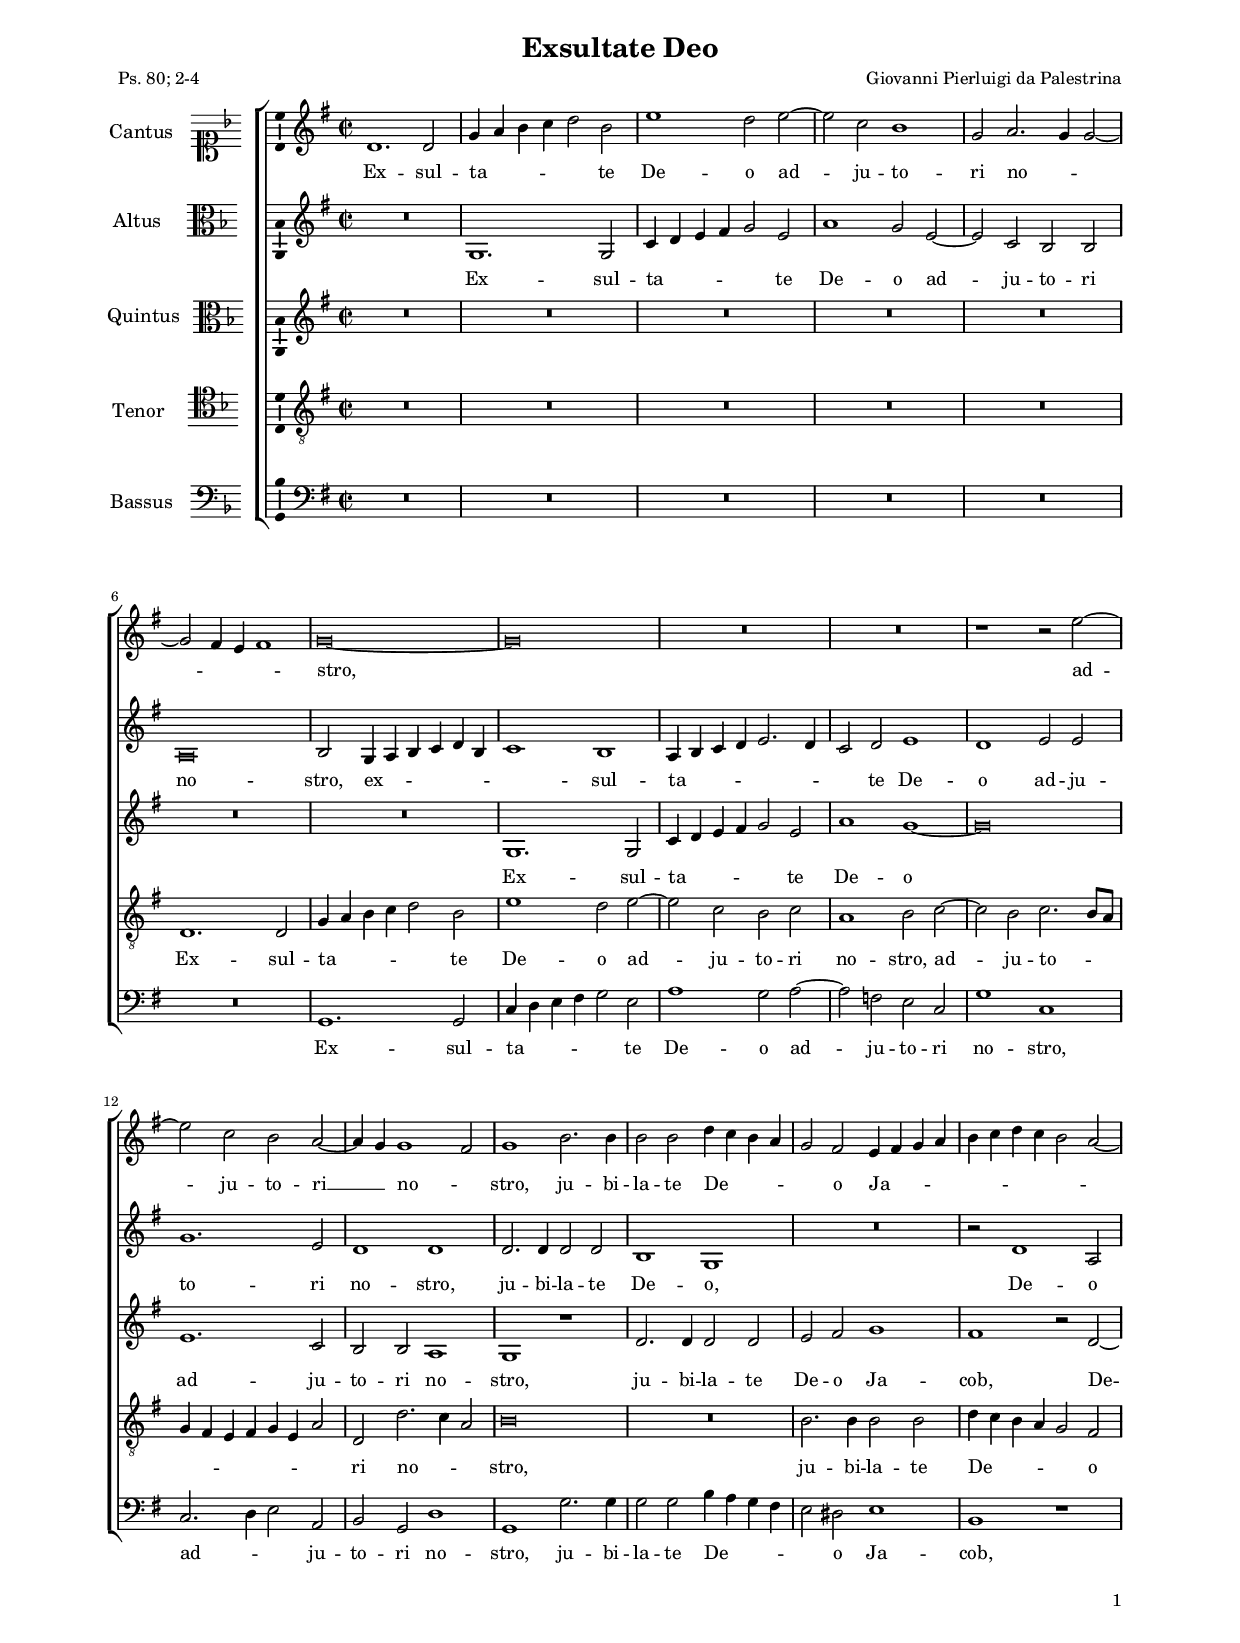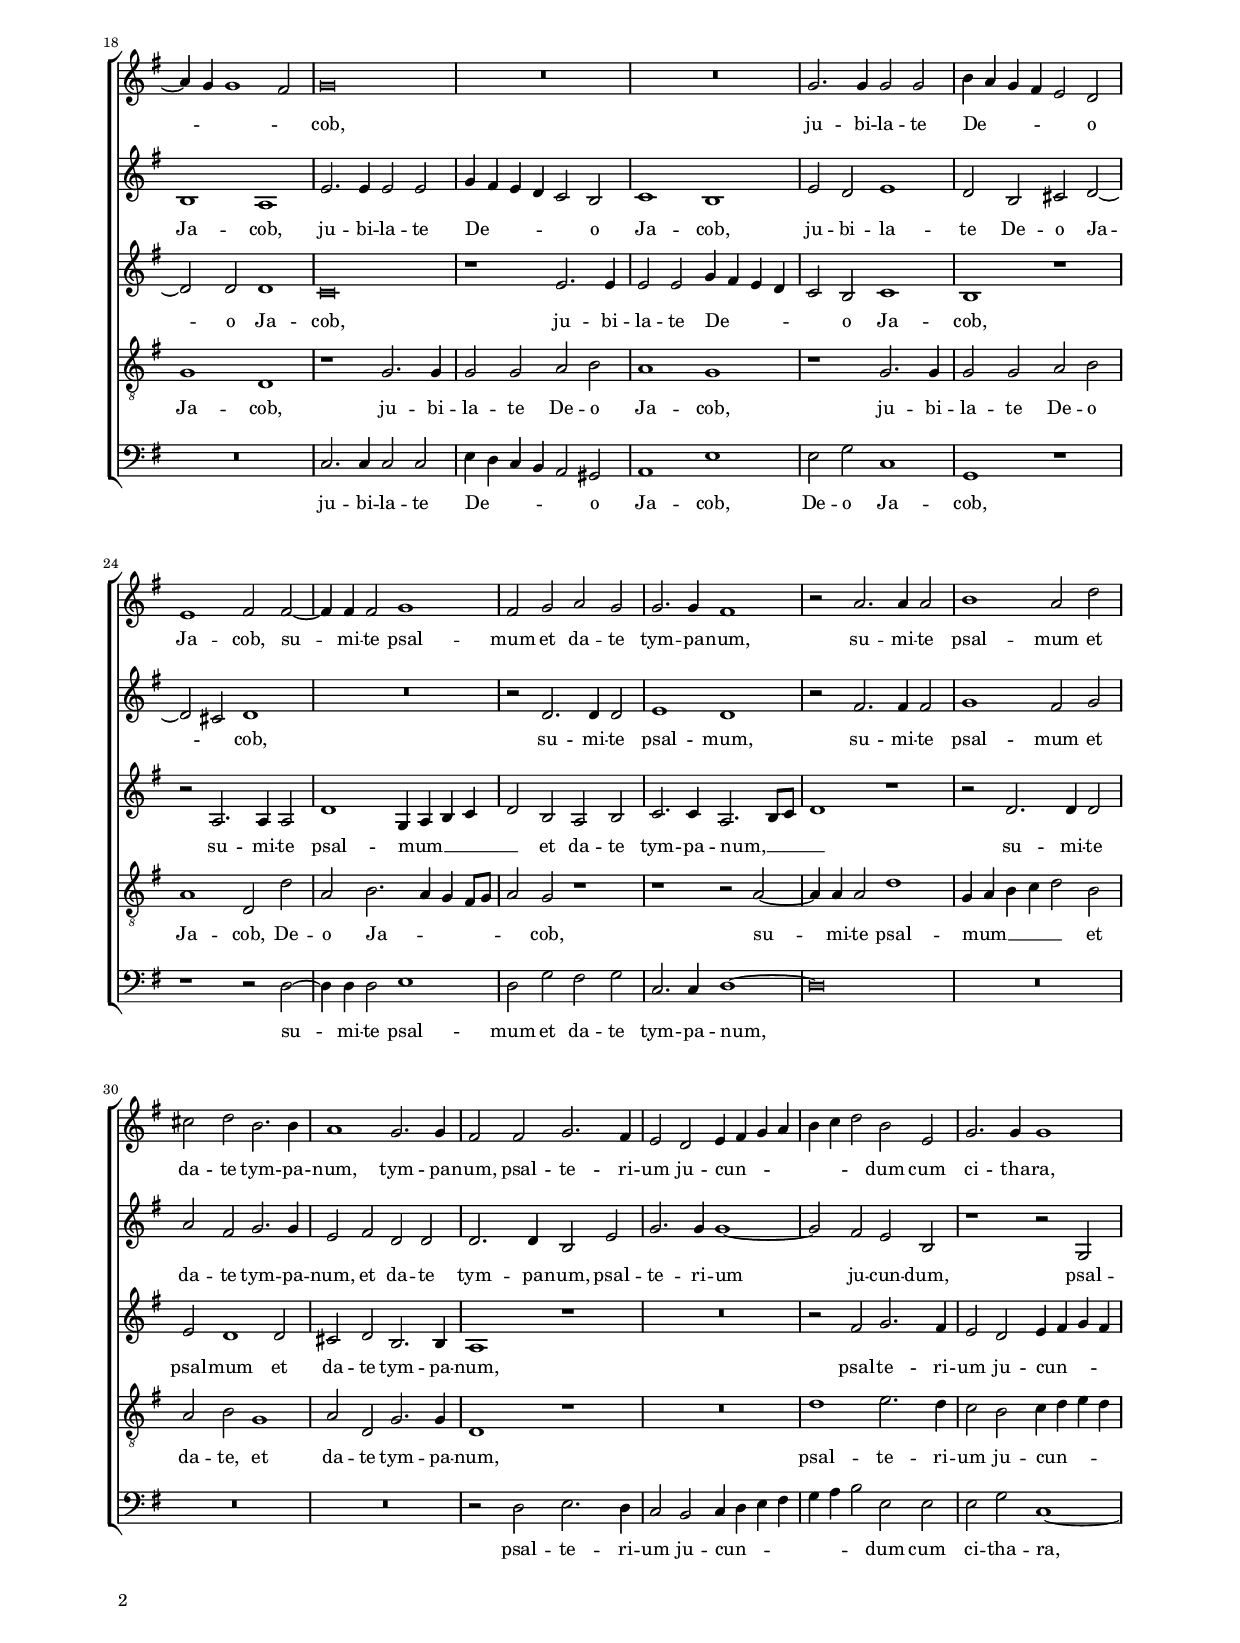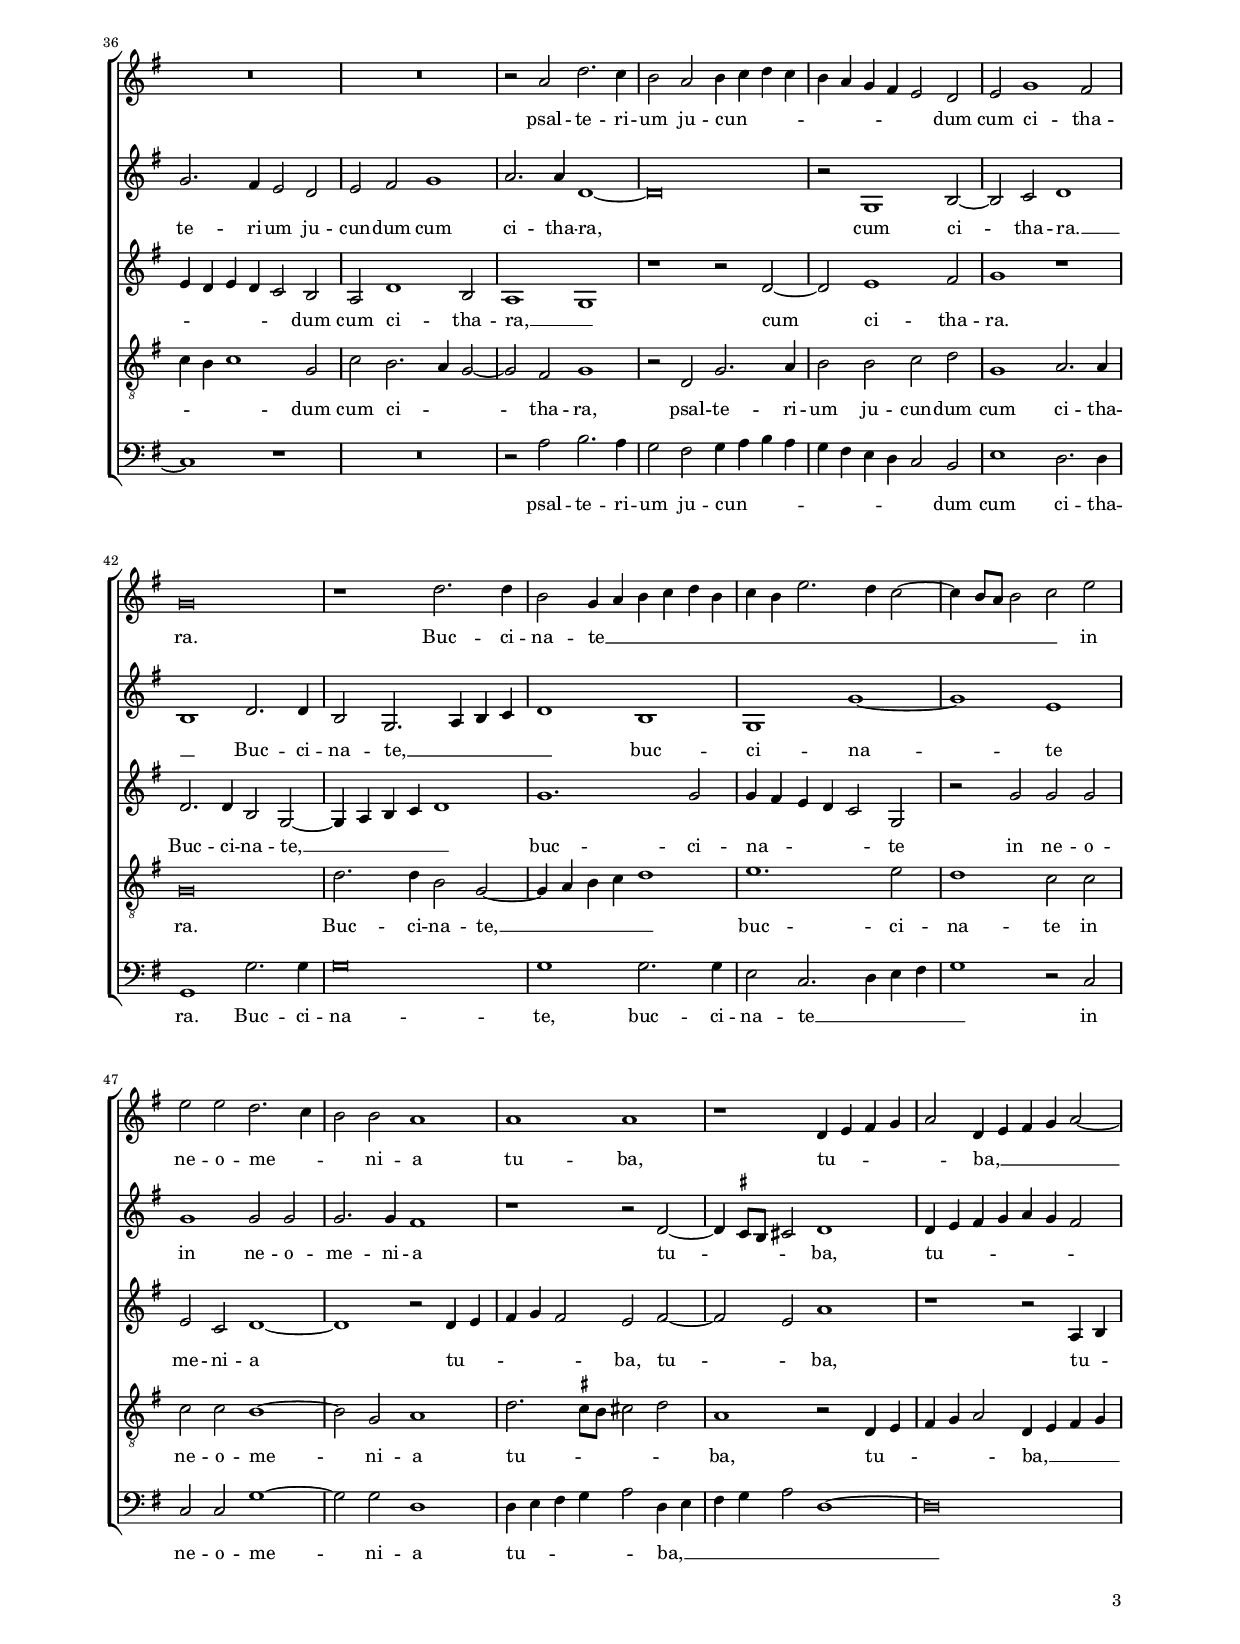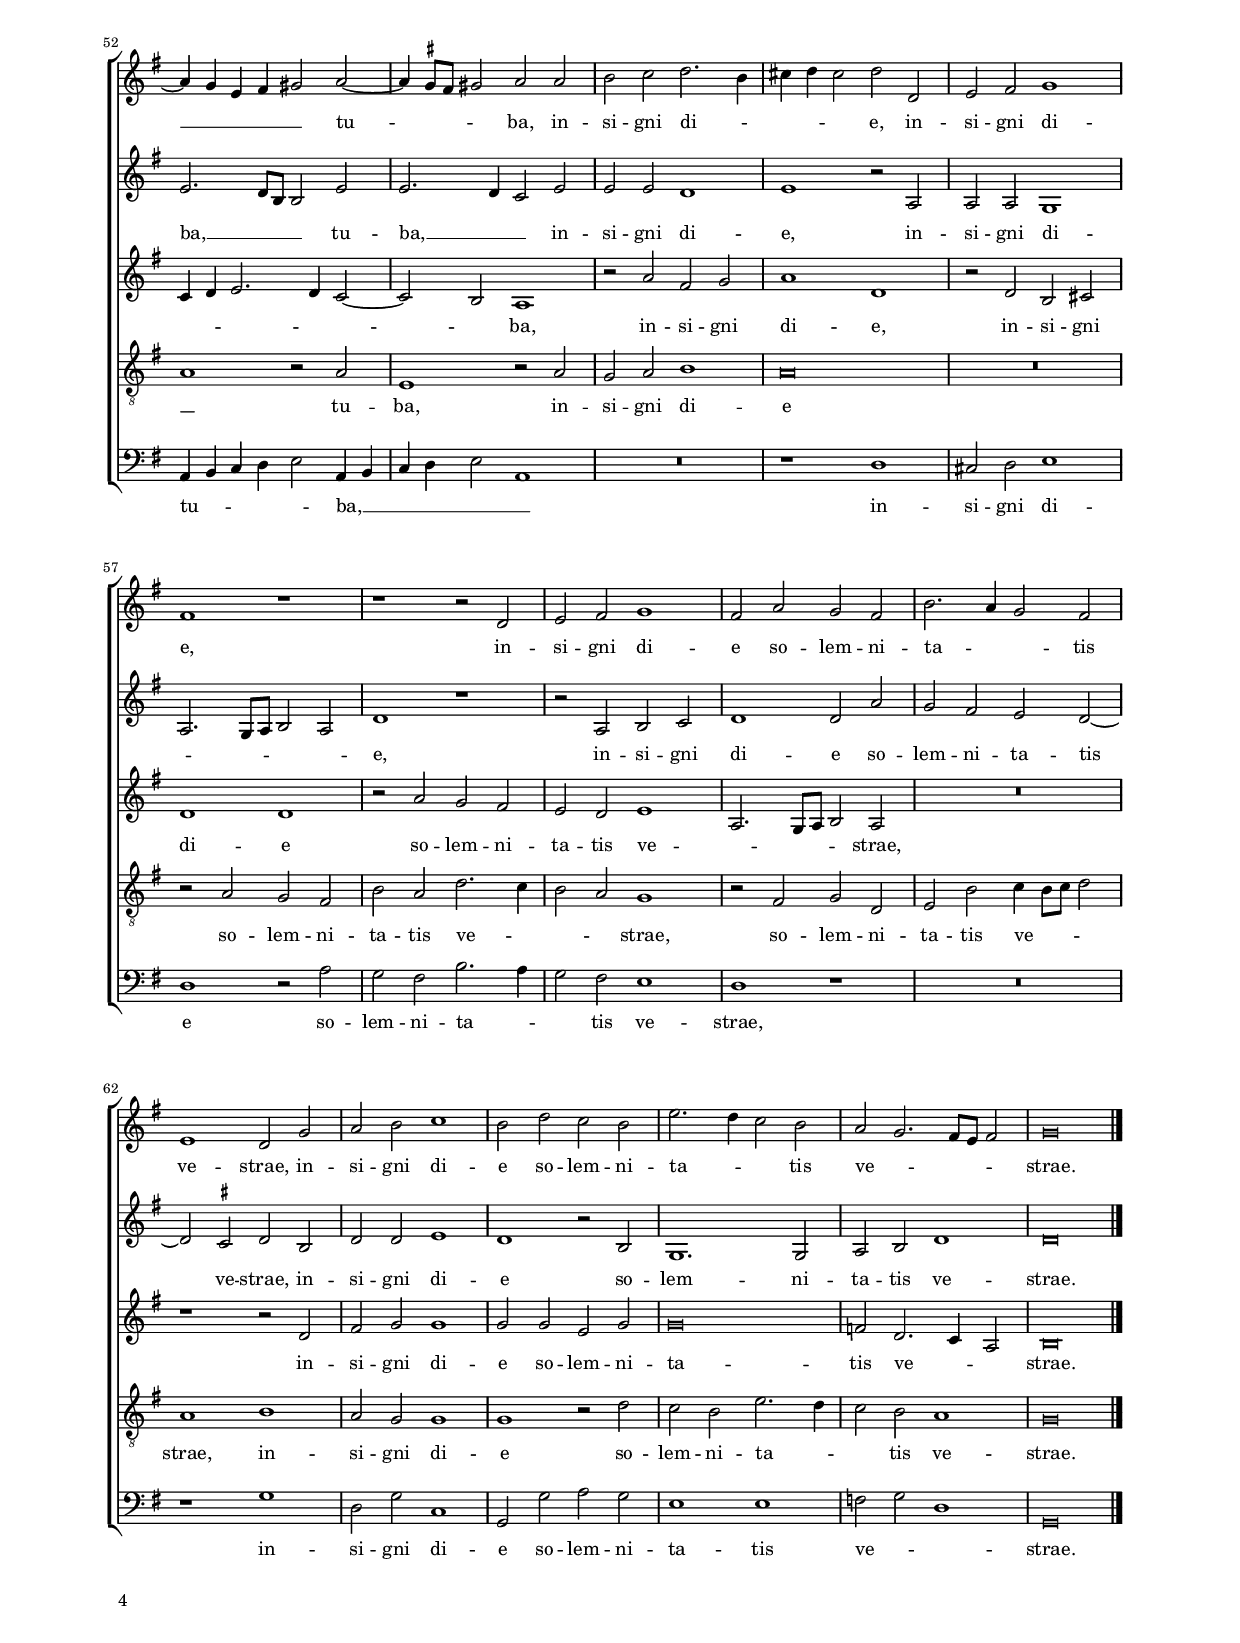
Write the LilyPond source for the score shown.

\header
{
  title="Exsultate Deo"
  composer="Giovanni Pierluigi da Palestrina"
  poet="Ps. 80; 2-4"
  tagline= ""
}

\version "2.24.1"
\include "deutsch.ly"
#(set-global-staff-size 15)
% #(set-default-paper-size "letter")
#(ly:set-option 'point-and-click #f)


\paper
	{
	top-margin = 1.8 \cm
	bottom-margin = 1.2 \cm
	left-margin = 2 \cm
	right-margin = 2 \cm
	ragged-bottom = ##f
	ragged-last-bottom = ##f
	print-page-number = ##f
	system-system-spacing = #'((basic-distance . 17) (minimum-distance . 14) (padding . 7) (strechability . 150))
	oddFooterMarkup=\markup   \fill-line { "" \fromproperty #'page:page-number-string }
	evenFooterMarkup=\markup  \fill-line { \fromproperty #'page:page-number-string "" }
	last-bottom-spacing = #'((basic-distance . 12) (minimum-distance . 7) (padding . 4))
	systems-per-page = 3
	page-count = 4
%	min-systems-per-page = 3
	markup-system-spacing.basic-distance = #12
%	print-all-headers = ##t
%	print-first-page-number = ##t
%	first-page-number = 1
	}

	
global = {
	\key f \major
	\time 2/2 \set Score.measureLength = #(ly:make-moment 2/1)
	\skip 1*2*67 \bar "|."
	}

	ficta = { \once \set suggestAccidentals = ##t }

	forget = #(define-music-function (music) (ly:music?) #{
		\accidentalStyle forget
		$music
		\accidentalStyle default
		#})


incipitcantus = \markup { \score {
	{
	\set Staff.instrumentName = \markup { \fontsize #1 "Cantus" }
	\key f \major
	\clef soprano
	s4 \bar ""
	}
	\layout  {
	raggedright = ##t
	indent = 1.6 \cm
	line-width = 2.2\cm
	\context { \Staff \remove Time_signature_engraver }
	\override Staff.Clef.Y-extent = #'(0 . 0)
	}} \hspace #1 }

      
incipitaltus = \markup { \score {
	{
	\set Staff.instrumentName = \markup { \fontsize #1 "Altus" }
	\key f \major
	\clef alto
	s4 \bar ""
	}
	\layout  {
	raggedright = ##t
	indent = 1.6 \cm
	line-width = 2.2\cm
	\context { \Staff \remove Time_signature_engraver }
	\override Staff.Clef.Y-extent = #'(0 . 0)
	}} \hspace #1 }
      
      
incipitquintus = \markup { \score {
	{
	\set Staff.instrumentName = \markup { \fontsize #1 "Quintus" }
	\key f \major
	\clef alto
	s4 \bar ""
	}
	\layout  {
	raggedright = ##t
	indent = 1.6 \cm
	line-width = 2.2\cm
	\context { \Staff \remove Time_signature_engraver }
	\override Staff.Clef.Y-extent = #'(0 . 0)
	}} \hspace #1 }


incipittenor = \markup { \score {
	{
	\set Staff.instrumentName = \markup { \fontsize #1 "Tenor" }
	\key f \major
	\clef tenor
	s4 \bar ""
	}
	\layout  {
	raggedright = ##t
	indent = 1.6 \cm
	line-width = 2.2\cm
	\context { \Staff \remove Time_signature_engraver }
	\override Staff.Clef.Y-extent = #'(0 . 0)
	}} \hspace #1 }
      
      
incipitbassus = \markup { \score {
	{
	\set Staff.instrumentName = \markup { \fontsize #1 "Bassus" }
	\key f \major
	\clef bass
	s4 \bar ""
	}
	\layout  {
	raggedright = ##t
	indent = 1.6 \cm
	line-width = 2.2\cm
	\context { \Staff \remove Time_signature_engraver }
	\override Staff.Clef.Y-extent = #'(0 . 0)
	}} \hspace #1 }


cantus =  \relative c''
	{
	c,1. c2
	f4 g a b c2 a
	d1 c2 d~
	d2 b a1
%5
	f2 g2. f4 f2~ |
	f2 e4 d e1
	f\breve~
	f\breve
	R\breve
%10
	R\breve |
	r1 r2 d'~
	d2 b a g~
	g4 f f1 e2
	f1 a2. a4
%15
	a2 a c4 b a g |
	f2 e d4 e f g
	a4 b c b a2 g~
	g4 f f1 e2
	f\breve
%20
	R\breve |
	R\breve
	f2. f4 f2 f
	a4 g f e d2 c
	d1 e2 e~
%25
	e4 e e2 f1 |
	e2 f g f
	f2. f4 e1
	r2 g2. g4 g2
	a1 g2 c
%30
	h2 c a2. a4 |
	g1 f2. f4
	e2 e f2. e4
	d2 c d4 e f g
	a4 b c2 a d,
%35
	f2. f4 f1 |
	R\breve
	R\breve
	r2 g c2. b4
	a2 g a4 b c b
%40
	a4 g f e d2 c |
	d2 f1 e2
	f\breve
	r1 c'2. c4
	a2 f4 g a b c a
%45
	b4 a d2. c4 b2~ |
	b4 a8 g a2 b d
	d2 d c2. b4
	a2 a g1
	g1 g
%50
	r1 c,4 d e f |
	g2 c,4 d e f g2~
	g4 f d e fis2 g~
	g4 \ficta fis8 e fis!2 g g
	a2 b c2. a4
%55
	h4 c h2 c2 c, |
	d2 e f1
	e1 r
	r1 r2 c
	d2 e f1
%60
	e2 g f e |
	a2. g4 f2 e
	d1 c2 f
	g2 a b1
	a2 c b a
%65
	d2. c4 b2 a |
	g2 f2. e8 d e2
	f\breve |
	}


altus =  \relative c'
	{
	R\breve
	f,1. f2
	b4 c d e f2 d
	g1 f2 d~
%5
	d2 b a a |
	g\breve
	a2 f4 g a b c a
	b1 a
	g4 a b c d2. c4
%10
	b2 c d1 |
	c1 d2 d
	f1. d2
	c1 c
	c2. c4 c2 c
%15
	a1 f |
	R\breve
	r2 c'1 g2
	a1 g
	d'2. d4 d2 d
%20
	f4 e d c b2 a |
	b1 a
	d2 c d1
	c2 a h c~
	c2 h c1
%25
	R\breve |
	r2 c2. c4 c2
	d1 c
	r2 e2. e4 e2
	f1 e2 f
%30
	g2 e f2. f4 |
	d2 e c c
	c2. c4 a2 d
	f2. f4 f1~
	f2 e d a
%35
	r1 r2 f |
	f'2. e4 d2 c
	d2 e f1
	g2. g4 c,1~
	c\breve
%40
	r2 f,1 a2~ |
	a2 b c1
	a1 c2. c4
	a2 f2. g4 a b
	c1 a
%45
	f1 f'~ |
	f1 d
	f1 f2 f
	f2. f4 e1
	r1 r2 c~
%50
	c4 \ficta h8 a h!2 c1 |
	c4 d e f g f e2
	d2. c8 a a2 d
	d2. c4 b2 d
	d2 d c1
%55
	d1 r2 g, |
	g2 g f1
	g2. f8 g a2 g
	c1 r
	r2 g a b
%60
	c1 c2 g' |
	f2 e d c~
	c2 \ficta h c a
	c2 c d1
	c1 r2 a
%65
	f1. f2 |
	g2 a c1
	c\breve |
	}


quintus =  \relative c'
	{
	R\breve
	R\breve
	R\breve
	R\breve
%5
	R\breve |
	R\breve
	R\breve
	f,1. f2
	b4 c d e f2 d
%10
	g1 f~ |
	f\breve
	d1. b2
	a2 a g1
	f1 r
%15
	c'2. c4 c2 c |
	d2 e f1
	e1 r2 c~
	c2 c c1
	b\breve
%20
	r1 d2. d4 |
	d2 d f4 e d c
	b2 a b1
	a1 r
	r2 g2. g4 g2
%25
	c1 f,4 g a b |
	c2 a g a
	b2. b4 g2. a8 b
	c1 r
	r2 c2. c4 c2
%30
	d2 c1 c2 |
	h2 c a2. a4
	g1 r
	R\breve
	r2 e' f2. e4
%35
	d2 c d4 e f e |
	d4 c d c b2 a
	g2 c1 a2
	g1 f
	r1 r2 c'~
%40
	c2 d1 e2 |
	f1 r
	c2. c4 a2 f~
	f4 g a b c1
	f1. f2
%45
	f4 e d c b2 f |
	r2 f' f f
	d2 b c1~
	c1 r2 c4 d
	e4 f e2 d e~
%50
	e2 d g1 |
	r1 r2 g,4 a
	b4 c d2. c4 b2~
	b2 a g1
	r2 g' e f |
%55
	g1 c, |
	r2 c a h
	c1 c
	r2 g' f e
	d2 c d1 |
%60
	g,2. f8 g a2 g |	
	R\breve
	r1 r2 c
	e2 f f1
	f2 f d f
%65
	f\breve |
	es2 c2. b4 g2
	a\breve |
	}


tenor  =  \relative c'
	{
	R\breve
	R\breve
	R\breve
	R\breve
%5
	R\breve |
	c,1. c2
	f4 g a b c2 a
	d1 c2 d~
	d2 b a b
%10
	g1 a2 b~ |
	b2 a b2. a8 g
	f4 e d e f d g2
	c,2 c'2. b4 g2
	a\breve
%15
	R\breve |
	a2. a4 a2 a
	c4 b a g f2 e
	f1 c
	r1 f2. f4
%20
	f2 f g a |
	g1 f
	r1 f2. f4
	f2 f g a
	g1 c,2 c'
%25
	g2 a2. g4 f e8 f |
	g2 f r1
	r1 r2 g~
	g4 g g2 c1
	f,4 g a b c2 a
%30
	g2 a f1 |
	g2 c, f2. f4
	c1 r
	R\breve
	c'1 d2. c4
%35
	b2 a b4 c d c |
	b4 a b1 f2
	b2 a2. g4 f2~
	f2 e f1
	r2 c f2. g4
%40
	a2 a b c |
	f,1 g2. g4
	f\breve
	c'2. c4 a2 f~
	f4 g a b c1
%45
	d1. d2 |
	c1 b2 b
	b2 b a1~
	a2 f g1
	c2. \ficta h8 a h!2 c
%50
	g1 r2 c,4 d |
	e4 f g2 c,4 d e f
	g1 r2 g
	d1 r2 g
	f2 g a1
%55
	g\breve |
	R\breve
	r2 g f e
	a2 g c2. b4
	a2 g f1
%60
	r2 e f c |
	d2 a' b4 a8 b c2
	g1 a
	g2 f f1
	f1 r2 c'
%65
	b2 a d2. c4 |
	b2 a g1
	f\breve |
	}


bassus  =  \relative c
	{
	R\breve
	R\breve
	R\breve
	R\breve
%5
	R\breve |
	R\breve
	f,1. f2
	b4 c d e f2 d
	g1 f2 g~
%10
	g2 es d b |
	f'1 b,
	b2. c4 d2 g,
	a2 f c'1
	f,1 f'2. f4
%15
	f2 f a4 g f e |
	d2 cis d1
	a1 r
	R\breve
	b2. b4 b2 b
%20
	d4 c b a g2 fis |
	g1 d'
	d2 f b,1
	f1 r
	r1 r2 c'~
%25
	c4 c c2 d1 |
	c2 f e f
	b,2. b4 c1~
	c\breve
	R\breve
%30
	R\breve |
	R\breve
	r2 c d2. c4
	b2 a b4 c d e
	f4 g a2 d, d
%35
	d2 f b,1~ | 
	b1 r
	R\breve
	r2 g' a2. g4
	f2 e f4 g a g
%40
	f4 e d c b2 a |
	d1 c2. c4
	f,1 f'2. f4
	f\breve
	f1 f2. f4
%45
	d2 b2. c4 d e |
	f1 r2 b,
	b2 b f'1~
	f2 f c1
	c4 d e f g2 c,4 d
%50
	e4 f g2 c,1~ |
	c\breve
	g4 a b c d2 g,4 a
	b4 c d2 g,1
	R\breve
%55
	r1 c |
	h2 c d1
	c1 r2 g'
	f2 e a2. g4
	f2 e d1
%60
	c1 r |
	R\breve
	r1 f
	c2 f b,1
	f2 f' g f
%65
	d1 d |
	es2 f c1
	f,\breve |
	}


lyricscantus = \lyricmode {
	Ex -- sul -- ta -- _ _ _ _ te De -- o ad -- ju -- to -- ri no -- _ _ _ _ _ stro,
	ad -- ju -- to -- ri __ _ no -- _ stro,
	ju -- bi -- la -- te De -- _ _ _ _ o Ja -- _ _ _ _ _ _ _ _ _ _ _ _ cob,
	ju -- bi -- la -- te De -- _ _ _ _ o Ja -- cob,
	su -- mi -- te psal -- mum
	et da -- te tym -- pa -- num,
	su -- mi -- te psal -- mum	
	et da -- te tym -- pa -- num,
	tym -- pa -- num,
	psal -- te -- ri -- um ju -- cun -- _ _ _ _ _ _ dum
	cum ci -- tha -- ra,
	psal -- te -- ri -- um ju -- cun -- _ _ _ _ _ _ _ _ dum
	cum ci -- tha -- ra.
	Buc -- ci -- na -- te __ _ _ _ _ _ _ _ _ _ _ _ _ _ _ 
	in ne -- o -- me -- _ _ ni -- a tu -- ba,
	tu -- _ _ _ _ ba, __ _ _ _ _ _ _ _ _
	tu -- _ _ _ ba,
	in -- si -- gni di -- _ _ _ _ e,
	in -- si -- gni di -- e,
	in -- si -- gni di -- e
	so -- lem -- ni -- ta -- _ _ tis ve -- strae,
	in -- si -- gni di -- e
	so -- lem -- ni -- ta -- _ _ tis ve -- _ _ _ _ strae.
	}


lyricsaltus = \lyricmode {
	Ex -- sul -- ta -- _ _ _ _ te De -- o ad -- ju -- to -- ri no -- stro,
	ex -- _ _ _ _ _ _ sul -- ta -- _ _ _ _ _ _ te De -- o ad -- ju -- to -- ri no -- stro,
	ju -- bi -- la -- te De -- o,
	De -- o Ja -- cob,
	ju -- bi -- la -- te De -- _ _ _ _ o Ja -- cob,
	ju -- bi -- la -- te De -- o Ja -- _ cob,
	su -- mi -- te psal -- mum,
	su -- mi -- te psal -- mum
	et da -- te tym -- pa -- num,
	et da -- te tym -- pa -- num,
	psal -- te -- ri -- um ju -- cun -- dum,
	psal -- te -- ri -- um ju -- cun -- dum
	cum ci -- tha -- ra,
	cum ci -- tha -- ra. __ _ 
	Buc -- ci -- na -- te, __ _ _ _ _ 
	buc -- ci -- na -- te
	in ne -- o -- me -- ni -- a tu -- _ _ _ ba,
	tu -- _ _ _ _ _ _ ba, __ _ _ _
	tu -- ba, __ _ _
	in -- si -- gni di -- e,
	in -- si -- gni di -- _ _ _ _ _ e,
	in -- si -- gni di -- e
	so -- lem -- ni -- ta -- tis ve -- strae,
	in -- si -- gni di -- e
	so -- lem -- ni -- ta -- tis ve -- strae.
	}


lyricsquintus = \lyricmode {
	Ex -- sul -- ta -- _ _ _ _ te De -- o ad -- ju -- to -- ri no -- stro,
	ju -- bi -- la -- te De -- o Ja -- cob,
	De -- o Ja -- cob,
	ju -- bi -- la -- te De -- _ _ _ _ o Ja -- cob,
	su -- mi -- te psal -- mum __ _ _ _ _
	et da -- te tym -- pa -- num, __ _ _ _
	su -- mi -- te psal -- mum
	et da -- te tym -- pa -- num,
	psal -- te -- ri -- um ju -- cun -- _ _ _ _ _ _ _ _ dum
	cum ci -- tha -- ra, __ _
	cum ci -- tha -- ra.
	Buc -- ci -- na -- te, __ _ _ _ _
	buc -- ci -- na -- _ _ _ _ te
	in ne -- o -- me -- ni -- a tu -- _ _ _ _ ba,
	tu -- _ ba,
	tu -- _ _ _ _ _ _ _ ba,
	in -- si -- gni di -- e,
	in -- si -- gni di -- e
	so -- lem -- ni -- ta -- tis ve -- _ _ _ _ strae,
	in -- si -- gni di -- e
	so -- lem -- ni -- ta -- tis ve -- _ _ strae.
	}


lyricstenor = \lyricmode {
	Ex -- sul -- ta -- _ _ _ _ te De -- o ad -- ju -- to -- ri no -- stro,
	ad -- ju -- to -- _ _ _ _ _ _ _ _ _ ri no -- _ _ stro,
	ju -- bi -- la -- te De -- _ _ _ _ o Ja -- cob,
	ju -- bi -- la -- te De -- o Ja -- cob,
	ju -- bi -- la -- te De -- o Ja -- cob,
	De -- o Ja -- _ _ _ _ _ cob,
	su -- mi -- te psal -- mum __ _ _ _ _
	et da -- te,
	et da -- te tym -- pa -- num,
	psal -- te -- ri -- um ju -- cun -- _ _ _ _ _ _ dum
	cum ci -- _ _ tha -- ra,
	psal -- te -- ri -- um ju -- cun -- dum
	cum ci -- tha -- ra.
	Buc -- ci -- na -- te, __ _ _ _ _
	buc -- ci -- na -- te
	in ne -- o -- me -- ni -- a tu -- _ _ _ _ ba,
	tu -- _ _ _ _ ba, __ _ _ _ _
	tu -- ba,
	in -- si -- gni di -- e
	so -- lem -- ni -- ta -- tis ve -- _ _ _ strae,
	so -- lem -- ni -- ta -- tis ve -- _ _ _ strae,
	in -- si -- gni di -- e
	so -- lem -- ni -- ta -- _ _ tis ve -- strae.
	}


lyricsbassus = \lyricmode {
	Ex -- sul -- ta -- _ _ _ _ te De -- o ad -- ju -- to -- ri no -- stro,
	ad -- _ _ ju -- to -- ri no -- stro,
	ju -- bi -- la -- te De -- _ _ _ _ o Ja -- cob,
	ju -- bi -- la -- te De -- _ _ _ _ o Ja -- cob,
	De -- o Ja -- cob,
	su -- mi -- te psal -- mum et da -- te tym -- pa -- num,
	psal -- te -- ri -- um ju -- cun -- _ _ _ _ _ _ dum cum ci -- tha -- ra,
	psal -- te -- ri -- um ju -- cun -- _ _ _ _ _ _ _ _ dum cum ci -- tha -- ra.
	Buc -- ci -- na -- te,
	buc -- ci -- na -- te __ _ _ _ _
	in ne -- o -- me -- ni -- a
	tu -- _ _ _ _ ba, __ _ _ _ _ _
	tu -- _ _ _ _ ba, __ _ _ _ _ _
	in -- si -- gni di -- e
	so -- lem -- ni -- ta -- _ _ tis ve -- strae,
	in -- si -- gni di -- e
	so -- lem -- ni -- ta -- tis ve -- _ _ strae.
	}


\score
{  
	\transpose f g {
	\new ChoirStaff \with { \override StaffGrouper.staff-staff-spacing.basic-distance = #12 }
	<<

	\new Staff << \global
	\new Voice="v1" {
		\set Staff.instrumentName=\incipitcantus
%		\set Staff.instrumentName= "S"
		\set Staff.midiInstrument = "reed organ"
		\clef violin
		\cantus }
	\new Lyrics \lyricsto "v1" {\lyricscantus }
	>>


	\new Staff << \global
	\new Voice="v2" {
		\set Staff.instrumentName=\incipitaltus
%		\set Staff.instrumentName= "A"
		\set Staff.midiInstrument = "reed organ"
		\clef violin
		\altus}
	\new Lyrics \lyricsto "v2" {\lyricsaltus }
	>>


	\new Staff << \global
	\new Voice="v5" {
		\set Staff.instrumentName=\incipitquintus
%		\set Staff.instrumentName= "Q"
		\set Staff.midiInstrument = "reed organ"
		\clef violin
		\quintus}
	\new Lyrics \lyricsto "v5" {\lyricsquintus }
	>>


	\new Staff << \global
	\new Voice="v3" {
		\set Staff.instrumentName=\incipittenor
%		\set Staff.instrumentName= "T"
		\set Staff.midiInstrument = "reed organ"
		\clef "G_8"
		\tenor }
	\new Lyrics \lyricsto "v3" {\lyricstenor }
	>>


	\new Staff << \global
	\new Voice="v4" {
		\set Staff.instrumentName=\incipitbassus
%		\set Staff.instrumentName= "B"
		\set Staff.midiInstrument = "reed organ"
		\clef bass 
		\bassus }
	\new Lyrics \lyricsto "v4" {\lyricsbassus}
	>>

	>>
	} % transpose

	\layout
	{
	indent = 2.5\cm
	\context { \Lyrics \override VerticalAxisGroup.nonstaff-relatedstaff-spacing.padding = #1.5 }
%	\context { \Lyrics \override LyricText.font-size = #1 }
	\context { \Staff \override TimeSignature.break-visibility = #end-of-line-invisible }
	\context { \Staff \consists Ambitus_engraver }
	\context { \Score \override BarNumber.padding = #2 }
	\context { \Voice \override NoteHead.style = #'baroque }
	}

\midi
	{
    	\tempo 2 = 90
	}

}


% EOF
